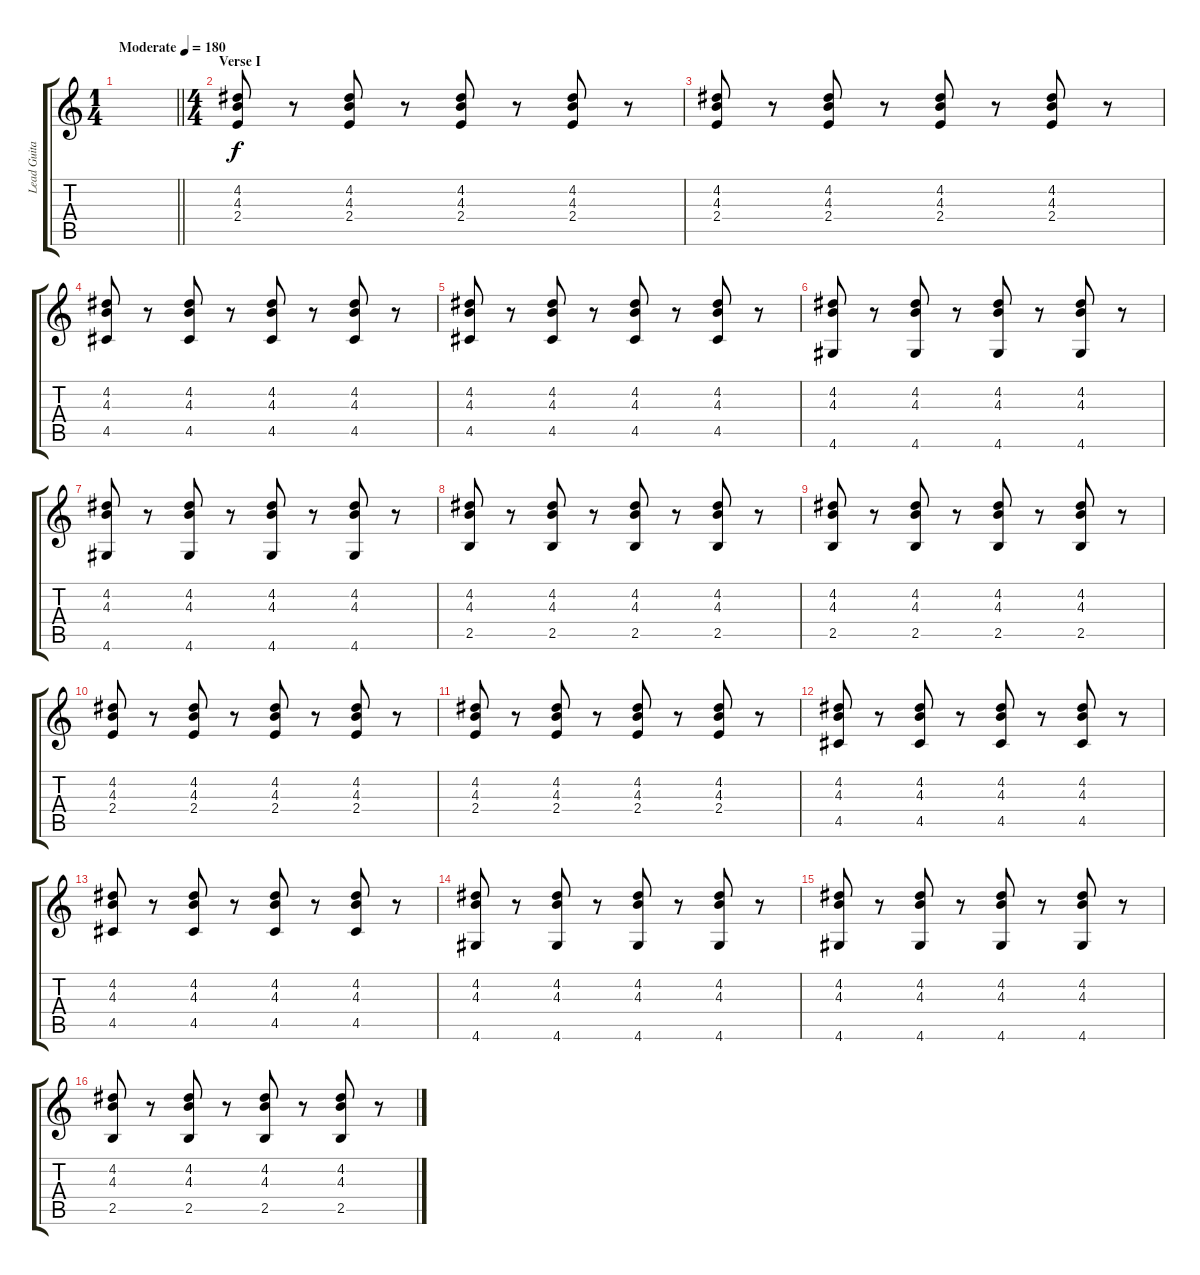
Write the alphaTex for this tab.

\track ("Lead Guitar (J.H. Park)" "Lead Guita") {instrument overdrivenguitar}
\staff {score tabs}
\tuning (E4 B3 G3 D3 A2 E2) {hide}
\ts (1 4)
\tempo (180 "Moderate")
\clef g2
\barLineRight lightlight
\ks c
|
\ts (4 4)
\section ("" "Verse I")
(4.2 4.3 2.4).8{instrument electricguitarclean} r.8 (4.2 4.3 2.4).8 r.8 (4.2 4.3 2.4).8 r.8 (4.2 4.3 2.4).8 r.8 |
(4.2 4.3 2.4).8 r.8 (4.2 4.3 2.4).8 r.8 (4.2 4.3 2.4).8 r.8 (4.2 4.3 2.4).8 r.8 |
(4.2 4.3 4.5).8 r.8 (4.2 4.3 4.5).8 r.8 (4.2 4.3 4.5).8 r.8 (4.2 4.3 4.5).8 r.8 |
(4.2 4.3 4.5).8 r.8 (4.2 4.3 4.5).8 r.8 (4.2 4.3 4.5).8 r.8 (4.2 4.3 4.5).8 r.8 |
(4.2 4.3 4.6).8 r.8 (4.2 4.3 4.6).8 r.8 (4.2 4.3 4.6).8 r.8 (4.2 4.3 4.6).8 r.8 |
(4.2 4.3 4.6).8 r.8 (4.2 4.3 4.6).8 r.8 (4.2 4.3 4.6).8 r.8 (4.2 4.3 4.6).8 r.8 |
(4.2 4.3 2.5).8 r.8 (4.2 4.3 2.5).8 r.8 (4.2 4.3 2.5).8 r.8 (4.2 4.3 2.5).8 r.8 |
(4.2 4.3 2.5).8 r.8 (4.2 4.3 2.5).8 r.8 (4.2 4.3 2.5).8 r.8 (4.2 4.3 2.5).8 r.8 |
(4.2 4.3 2.4).8 r.8 (4.2 4.3 2.4).8 r.8 (4.2 4.3 2.4).8 r.8 (4.2 4.3 2.4).8 r.8 |
(4.2 4.3 2.4).8 r.8 (4.2 4.3 2.4).8 r.8 (4.2 4.3 2.4).8 r.8 (4.2 4.3 2.4).8 r.8 |
(4.2 4.3 4.5).8 r.8 (4.2 4.3 4.5).8 r.8 (4.2 4.3 4.5).8 r.8 (4.2 4.3 4.5).8 r.8 |
(4.2 4.3 4.5).8 r.8 (4.2 4.3 4.5).8 r.8 (4.2 4.3 4.5).8 r.8 (4.2 4.3 4.5).8 r.8 |
(4.2 4.3 4.6).8 r.8 (4.2 4.3 4.6).8 r.8 (4.2 4.3 4.6).8 r.8 (4.2 4.3 4.6).8 r.8 |
(4.2 4.3 4.6).8 r.8 (4.2 4.3 4.6).8 r.8 (4.2 4.3 4.6).8 r.8 (4.2 4.3 4.6).8 r.8 |
(4.2 4.3 2.5).8 r.8 (4.2 4.3 2.5).8 r.8 (4.2 4.3 2.5).8 r.8 (4.2 4.3 2.5).8 r.8
